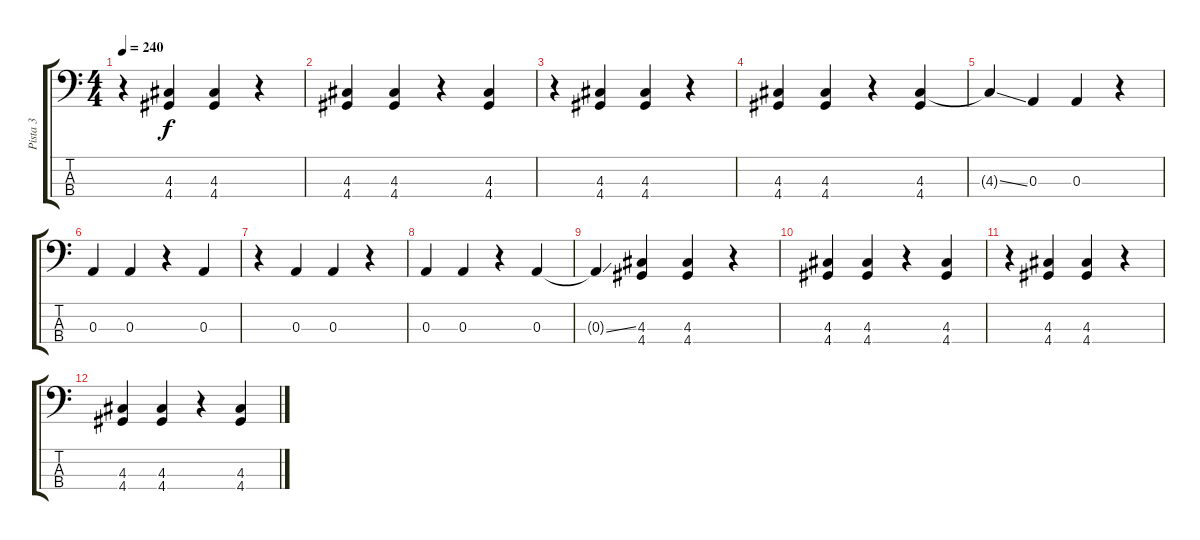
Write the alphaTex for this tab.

\track ("Pista 3" "Pista 3") {instrument electricbassfinger}
\staff {score tabs}
\tuning (G2 D2 A1 E1) {hide}
\ts (4 4)
\tempo 240
\clef f4
\ks c
r.4{dy f} (4.3 4.4).4 (4.3 4.4).4 r.4 |
(4.3 4.4).4 (4.3 4.4).4 r.4 (4.3 4.4).4 |
r.4 (4.3 4.4).4 (4.3 4.4).4 r.4 |
(4.3 4.4).4 (4.3 4.4).4 r.4 (4.3 4.4).4 |
4.3{ss t}.4 0.3.4 0.3.4 r.4 |
0.3.4 0.3.4 r.4 0.3.4 |
r.4 0.3.4 0.3.4 r.4 |
0.3.4 0.3.4 r.4 0.3.4 |
0.3{ss t}.4 (4.3 4.4).4 (4.3 4.4).4 r.4 |
(4.3 4.4).4 (4.3 4.4).4 r.4 (4.3 4.4).4 |
r.4 (4.3 4.4).4 (4.3 4.4).4 r.4 |
(4.3 4.4).4 (4.3 4.4).4 r.4 (4.3 4.4).4
